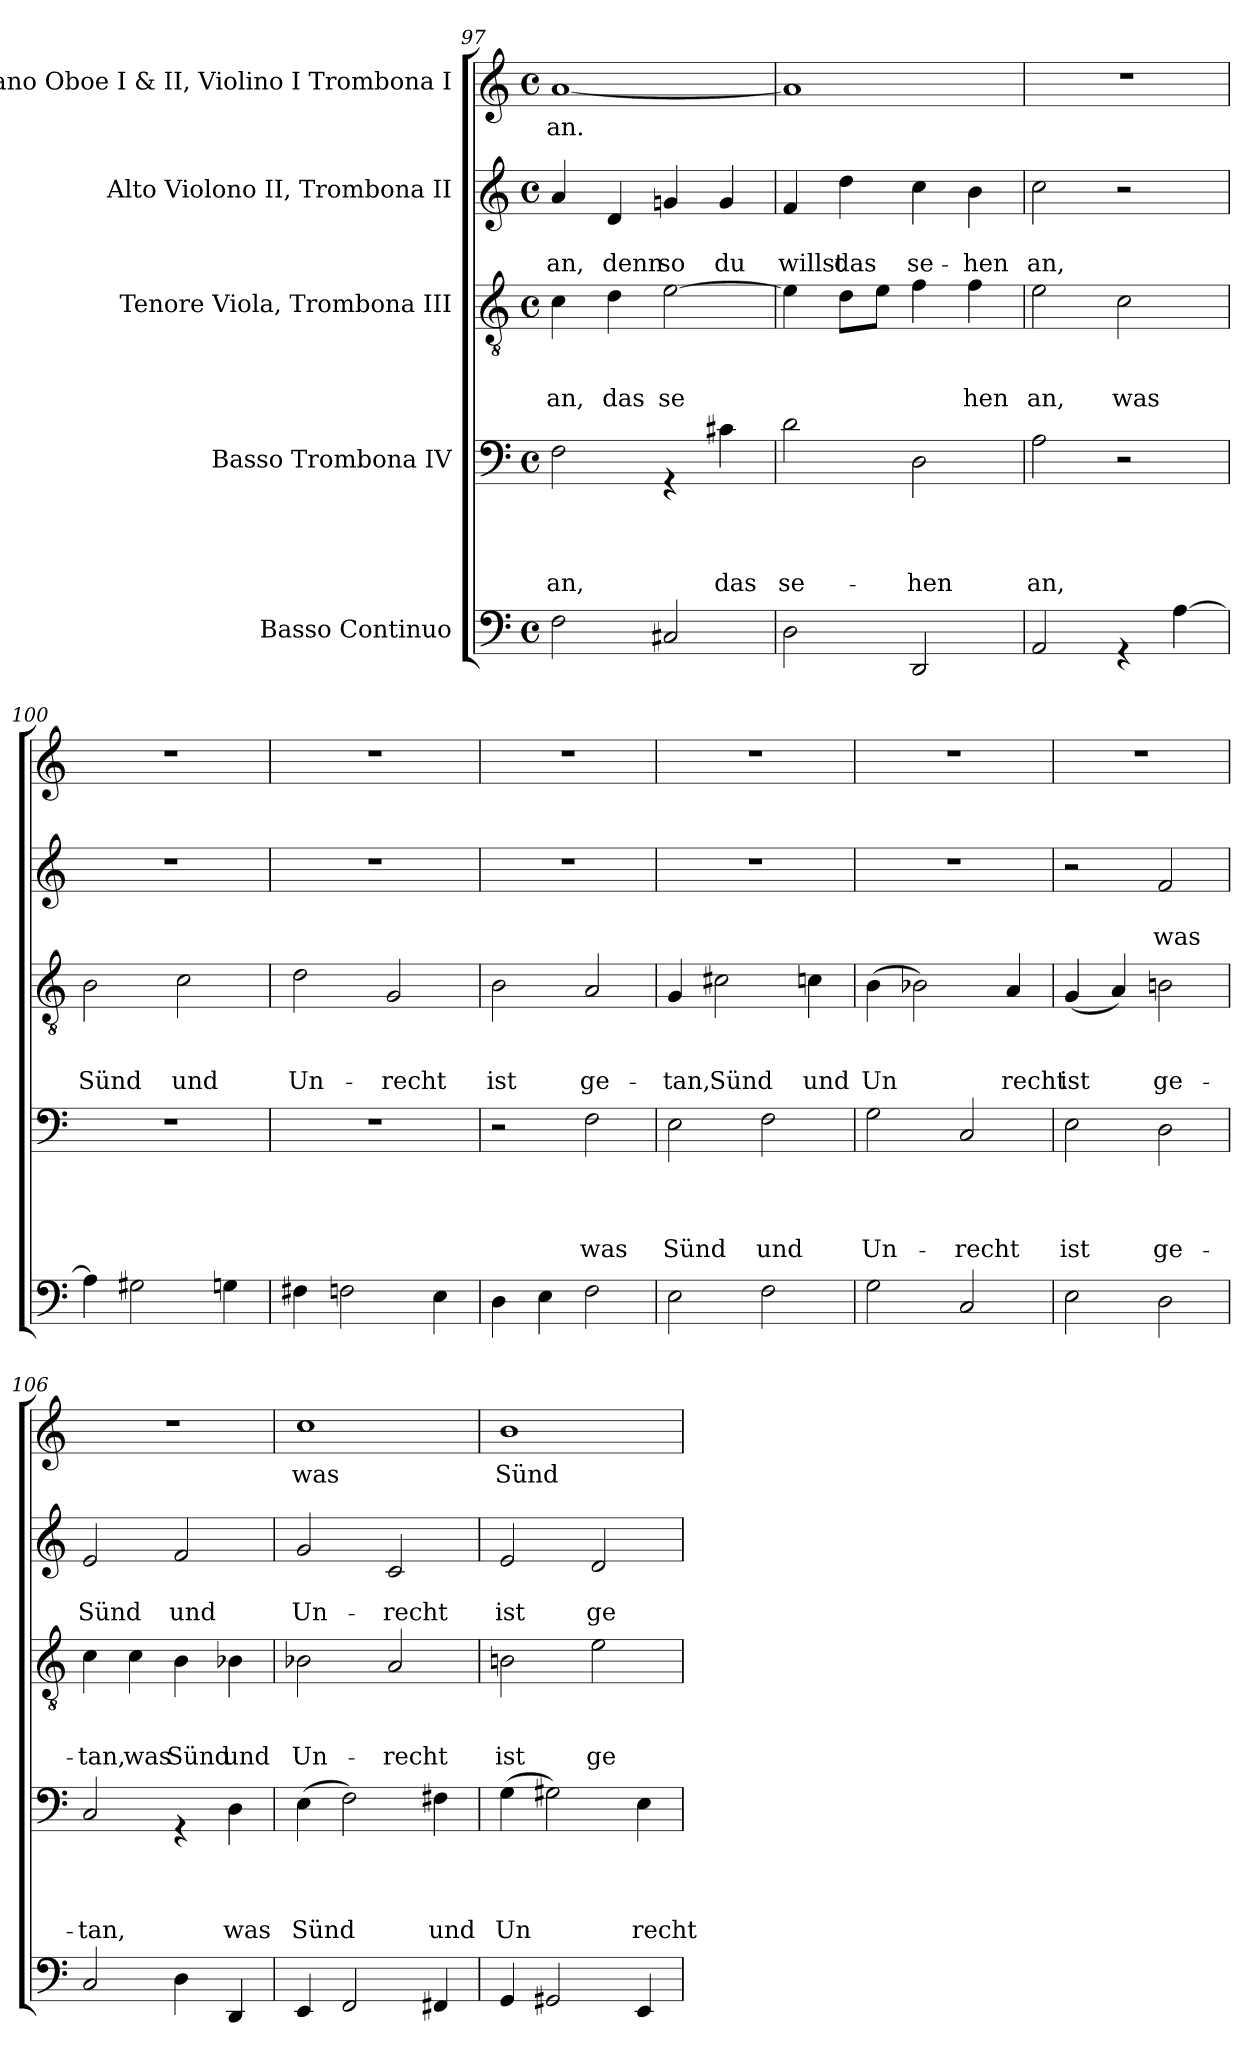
**kern	**kern	**text	**text	**text	**text	**kern	**text	**text	**text	**kern	**text	**text	**kern	**text
*part5	*part4	*part4	*part4	*part4	*part4	*part3	*part3	*part3	*part3	*part2	*part2	*part2	*part1	*part1
*staff5	*staff4	*staff4	*staff4	*staff4	*staff4	*staff3	*staff3	*staff3	*staff3	*staff2	*staff2	*staff2	*staff1	*staff1
*I"Basso Continuo	*I"Basso Trombona IV	*	*	*	*	*I"Tenore Viola, Trombona III	*	*	*	*I"Alto Violono II, Trombona II	*	*	*I"Soprano Oboe I & II, Violino I Trombona I	*
*clefF4	*clefF4	*	*	*	*	*clefGv2	*	*	*	*clefG2	*	*	*clefG2	*
*k[]	*k[]	*	*	*	*	*k[]	*	*	*	*k[]	*	*	*k[]	*
*C:	*C:	*	*	*	*	*C:	*	*	*	*C:	*	*	*C:	*
*M4/4	*M4/4	*	*	*	*	*M4/4	*	*	*	*M4/4	*	*	*M4/4	*
*met(c)	*met(c)	*	*	*	*	*met(c)	*	*	*	*met(c)	*	*	*met(c)	*
=97	=97	=97	=97	=97	=97	=97	=97	=97	=97	=97	=97	=97	=97	=97
!	!	!	!	!	!LO:LY:b	!	!	!	!LO:LY:b	!	!	!LO:LY:b	!	!LO:LY:b
2F\	2F\	.	.	.	an,	4c\	.	.	an,	4a/	.	an,	[<1a	an.
!	!	!	!	!	!	!	!	!	!LO:LY:b	!	!	!LO:LY:b	!	!
.	.	.	.	.	.	4d\	.	.	das	4d/	.	denn	.	.
!	!	!	!	!	!	!	!	!	!LO:LY:b	!	!	!LO:LY:b	!	!
2C#X/	4rGG	.	.	.	.	[>2e\	.	.	se	4gni/	.	so	.	.
!	!	!	!	!	!LO:LY:b	!	!	!	!	!	!	!LO:LY:b	!	!
.	4c#X\	.	.	.	das	.	.	.	.	4g/	.	du	.	.
=98	=98	=98	=98	=98	=98	=98	=98	=98	=98	=98	=98	=98	=98	=98
!	!	!	!	!	!LO:LY:b	!	!	!	!	!	!	!LO:LY:b	!	!
2D\	2d\	.	.	.	se-	4e\]	.	.	.	4f/	.	willst	1a]	.
!	!	!	!	!	!	!	!	!	!	!	!	!LO:LY:b	!	!
.	.	.	.	.	.	8d\L	.	.	.	4dd\	.	das	.	.
.	.	.	.	.	.	8e\J	.	.	.	.	.	.	.	.
!	!	!	!	!	!LO:LY:b	!	!	!	!	!	!	!LO:LY:b	!	!
2DD/	2D\	.	.	.	-hen	4f\	.	.	.	4cc\	.	se-	.	.
!	!	!	!	!	!	!	!	!	!LO:LY:b	!	!	!LO:LY:b	!	!
.	.	.	.	.	.	4f\	.	.	hen	4b\	.	-hen	.	.
!!LO:LB:g=z
=99	=99	=99	=99	=99	=99	=99	=99	=99	=99	=99	=99	=99	=99	=99
!	!	!	!	!	!LO:LY:b	!	!	!	!LO:LY:b	!	!	!LO:LY:b	!	!
2AA/	2A\	.	.	.	an,	2e\	.	.	an,	2cc\	.	an,	1r	.
!	!	!	!	!	!	!	!	!	!LO:LY:b	!	!	!	!	!
4rGG	2r	.	.	.	.	2c\	.	.	was	2r	.	.	.	.
[>4A\	.	.	.	.	.	.	.	.	.	.	.	.	.	.
!!LO:LB:g=z
=100	=100	=100	=100	=100	=100	=100	=100	=100	=100	=100	=100	=100	=100	=100
!	!	!	!	!	!	!	!	!	!LO:LY:b	!	!	!	!	!
4A\]	1r	.	.	.	.	2B\	.	.	Sünd	1r	.	.	1r	.
2G#X\	.	.	.	.	.	.	.	.	.	.	.	.	.	.
!	!	!	!	!	!	!	!	!	!LO:LY:b	!	!	!	!	!
.	.	.	.	.	.	2c\	.	.	und	.	.	.	.	.
4Gn\	.	.	.	.	.	.	.	.	.	.	.	.	.	.
=101	=101	=101	=101	=101	=101	=101	=101	=101	=101	=101	=101	=101	=101	=101
!	!	!	!	!	!	!	!	!	!LO:LY:b	!	!	!	!	!
4F#X\	1r	.	.	.	.	2d\	.	.	Un-	1r	.	.	1r	.
2Fn\	.	.	.	.	.	.	.	.	.	.	.	.	.	.
!	!	!	!	!	!	!	!	!	!LO:LY:b	!	!	!	!	!
.	.	.	.	.	.	2G/	.	.	-recht	.	.	.	.	.
4E\	.	.	.	.	.	.	.	.	.	.	.	.	.	.
=102	=102	=102	=102	=102	=102	=102	=102	=102	=102	=102	=102	=102	=102	=102
!	!	!	!	!	!	!	!	!	!LO:LY:b	!	!	!	!	!
4D\	2r	.	.	.	.	2B\	.	.	ist	1r	.	.	1r	.
4E\	.	.	.	.	.	.	.	.	.	.	.	.	.	.
!	!	!	!	!	!LO:LY:b	!	!	!	!LO:LY:b	!	!	!	!	!
2F\	2F\	.	.	.	was	2A/	.	.	ge-	.	.	.	.	.
=103	=103	=103	=103	=103	=103	=103	=103	=103	=103	=103	=103	=103	=103	=103
!	!	!	!	!	!LO:LY:b	!	!	!	!LO:LY:b	!	!	!	!	!
2E\	2E\	.	.	.	Sünd	4G/	.	.	-tan,	1r	.	.	1r	.
!	!	!	!	!	!	!	!	!	!LO:LY:b	!	!	!	!	!
.	.	.	.	.	.	2c#X\	.	.	Sünd	.	.	.	.	.
!	!	!	!	!	!LO:LY:b	!	!	!	!	!	!	!	!	!
2F\	2F\	.	.	.	und	.	.	.	.	.	.	.	.	.
!	!	!	!	!	!	!	!	!	!LO:LY:b	!	!	!	!	!
.	.	.	.	.	.	4cn\	.	.	und	.	.	.	.	.
=104	=104	=104	=104	=104	=104	=104	=104	=104	=104	=104	=104	=104	=104	=104
!	!	!	!	!	!LO:LY:b	!	!	!	!LO:LY:b	!	!	!	!	!
2G\	2G\	.	.	.	Un-	(>4B\	.	.	Un	1r	.	.	1r	.
.	.	.	.	.	.	2B-X\)	.	.	.	.	.	.	.	.
!	!	!	!	!	!LO:LY:b	!	!	!	!	!	!	!	!	!
2C/	2C/	.	.	.	-recht	.	.	.	.	.	.	.	.	.
!	!	!	!	!	!	!	!	!	!LO:LY:b	!	!	!	!	!
.	.	.	.	.	.	4A/	.	.	recht	.	.	.	.	.
=105	=105	=105	=105	=105	=105	=105	=105	=105	=105	=105	=105	=105	=105	=105
!	!	!	!	!	!LO:LY:b	!	!	!	!LO:LY:b	!	!	!	!	!
2E\	2E\	.	.	.	ist	(<4G/	.	.	ist	2r	.	.	1r	.
.	.	.	.	.	.	4A/)	.	.	.	.	.	.	.	.
!	!	!	!	!	!LO:LY:b	!	!	!	!LO:LY:b	!	!	!LO:LY:b	!	!
2D\	2D\	.	.	.	ge-	2Bni\	.	.	ge-	2f/	.	was	.	.
!!LO:LB:g=z
=106	=106	=106	=106	=106	=106	=106	=106	=106	=106	=106	=106	=106	=106	=106
!	!	!	!	!	!LO:LY:b	!	!	!	!LO:LY:b	!	!	!LO:LY:b	!	!
2C/	2C/	.	.	.	-tan,	4c\	.	.	-tan,	2e/	.	Sünd	1r	.
!	!	!	!	!	!	!	!	!	!LO:LY:b	!	!	!	!	!
.	.	.	.	.	.	4c\	.	.	was	.	.	.	.	.
!	!	!	!	!	!	!	!	!	!LO:LY:b	!	!	!LO:LY:b	!	!
4D\	4rGG	.	.	.	.	4B\	.	.	Sünd	2f/	.	und	.	.
!	!	!	!	!	!LO:LY:b	!	!	!	!LO:LY:b	!	!	!	!	!
4DD/	4D\	.	.	.	was	4B-X\	.	.	und	.	.	.	.	.
=107	=107	=107	=107	=107	=107	=107	=107	=107	=107	=107	=107	=107	=107	=107
!	!	!	!	!	!LO:LY:b	!	!	!	!LO:LY:b	!	!	!LO:LY:b	!	!LO:LY:b
4EE/	(>4E\	.	.	.	Sünd	2B-X\	.	.	Un-	2g/	.	Un-	1cc	was
2FF/	2F\)	.	.	.	.	.	.	.	.	.	.	.	.	.
!	!	!	!	!	!	!	!	!	!LO:LY:b	!	!	!LO:LY:b	!	!
.	.	.	.	.	.	2A/	.	.	-recht	2c/	.	-recht	.	.
!	!	!	!	!	!LO:LY:b	!	!	!	!	!	!	!	!	!
4FF#X/	4F#X\	.	.	.	und	.	.	.	.	.	.	.	.	.
=108	=108	=108	=108	=108	=108	=108	=108	=108	=108	=108	=108	=108	=108	=108
!	!	!	!	!	!LO:LY:b	!	!	!	!LO:LY:b	!	!	!LO:LY:b	!	!LO:LY:b
4GG/	(>4G\	.	.	.	Un	2Bni\	.	.	ist	2e/	.	ist	1b	Sünd
2GG#X/	2G#X\)	.	.	.	.	.	.	.	.	.	.	.	.	.
!	!	!	!	!	!	!	!	!	!LO:LY:b	!	!	!LO:LY:b	!	!
.	.	.	.	.	.	2e\	.	.	ge-	2d/	.	ge-	.	.
!	!	!	!	!	!LO:LY:b	!	!	!	!	!	!	!	!	!
4EE/	4E\	.	.	.	recht	.	.	.	.	.	.	.	.	.
=	=	=	=	=	=	=	=	=	=	=	=	=	=	=
*-	*-	*-	*-	*-	*-	*-	*-	*-	*-	*-	*-	*-	*-	*-
